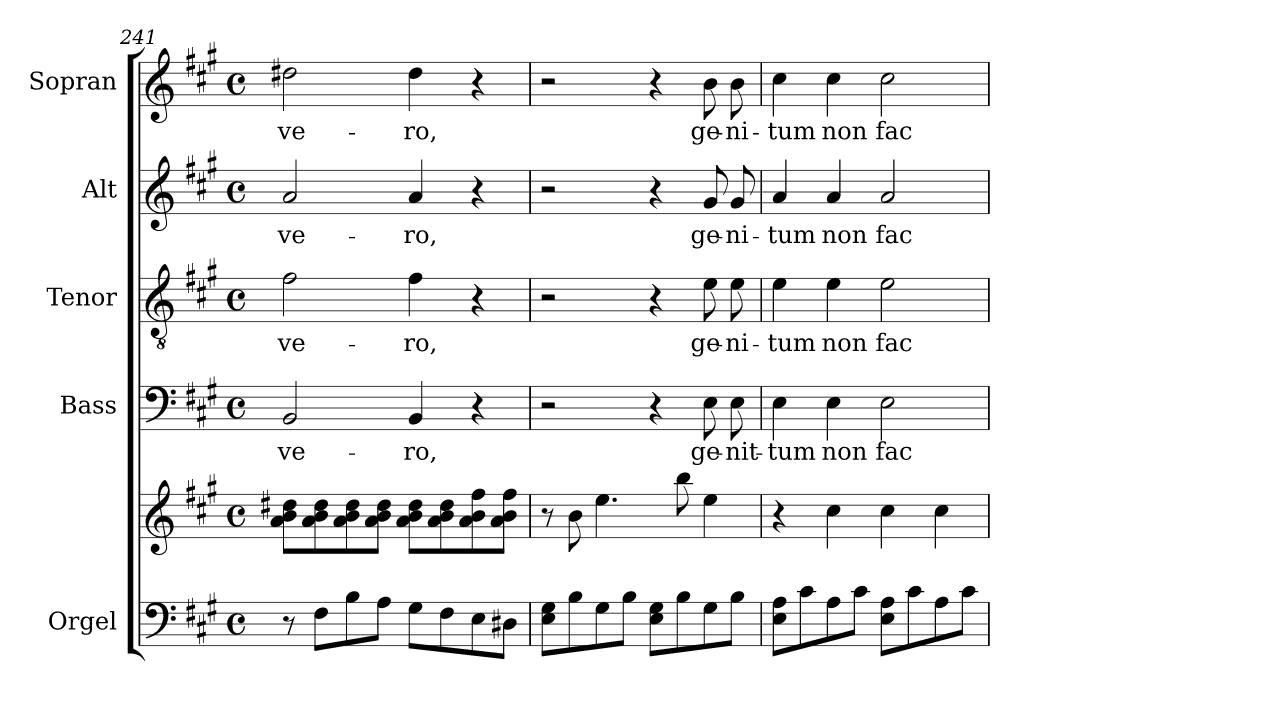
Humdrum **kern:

**kern	**kern	**kern	**text	**kern	**text	**kern	**text	**kern	**text
*part5	*part5	*part4	*part4	*part3	*part3	*part2	*part2	*part1	*part1
*staff6	*staff5	*staff4	*staff4	*staff3	*staff3	*staff2	*staff2	*staff1	*staff1
*I"Orgel	*	*I"Bass	*	*I"Tenor	*	*I"Alt	*	*I"Sopran	*
*I'Org.	*	*I'B.	*	*I'T.	*	*I'A.	*	*I'S.	*
*clefF4	*clefG2	*clefF4	*	*clefGv2	*	*clefG2	*	*clefG2	*
*k[f#c#g#]	*k[f#c#g#]	*k[f#c#g#]	*	*k[f#c#g#]	*	*k[f#c#g#]	*	*k[f#c#g#]	*
*A:	*A:	*A:	*	*A:	*	*A:	*	*A:	*
*M4/4	*M4/4	*M4/4	*	*M4/4	*	*M4/4	*	*M4/4	*
*met(c)	*met(c)	*met(c)	*	*met(c)	*	*met(c)	*	*met(c)	*
=241	=241	=241	=241	=241	=241	=241	=241	=241	=241
!	!	!	!LO:LY:b	!	!LO:LY:b	!	!LO:LY:b	!	!LO:LY:b
8r	8a\ 8b\ 8dd#X\L	2BB/	ve-	2f#\	ve-	2a/	ve-	2dd#X\	ve-
8F#\L	8a\ 8b\ 8dd#\	.	.	.	.	.	.	.	.
8B\	8a\ 8b\ 8dd#\	.	.	.	.	.	.	.	.
8A\J	8a\ 8b\ 8dd#\J	.	.	.	.	.	.	.	.
!	!	!	!LO:LY:b	!	!LO:LY:b	!	!LO:LY:b	!	!LO:LY:b
8G#\L	8a\ 8b\ 8dd#\L	4BB/	-ro,	4f#\	-ro,	4a/	-ro,	4dd#\	-ro,
8F#\	8a\ 8b\ 8dd#\	.	.	.	.	.	.	.	.
8E\	8a\ 8b\ 8ff#\	4r	.	4r	.	4r	.	4r	.
8D#X\J	8a\ 8b\ 8ff#\J	.	.	.	.	.	.	.	.
=242	=242	=242	=242	=242	=242	=242	=242	=242	=242
8E\ 8G#\L	8r	2r	.	2r	.	2r	.	2r	.
8B\	8b\	.	.	.	.	.	.	.	.
8G#\	4.ee\	.	.	.	.	.	.	.	.
8B\J	.	.	.	.	.	.	.	.	.
8E\ 8G#\L	.	4r	.	4r	.	4r	.	4r	.
8B\	8bb\	.	.	.	.	.	.	.	.
!	!	!	!LO:LY:b	!	!LO:LY:b	!	!LO:LY:b	!	!LO:LY:b
8G#\	4ee\	8E\	ge-	8e\	ge-	8g#/	ge-	8b\	ge-
!	!	!	!LO:LY:b	!	!LO:LY:b	!	!LO:LY:b	!	!LO:LY:b
8B\J	.	8E\	-nit-	8e\	-ni-	8g#/	-ni-	8b\	-ni-
=243	=243	=243	=243	=243	=243	=243	=243	=243	=243
!	!	!	!LO:LY:b	!	!LO:LY:b	!	!LO:LY:b	!	!LO:LY:b
8E\ 8A\L	4r	4E\	-tum	4e\	-tum	4a/	-tum	4cc#\	-tum
8c#\	.	.	.	.	.	.	.	.	.
!	!	!	!LO:LY:b	!	!LO:LY:b	!	!LO:LY:b	!	!LO:LY:b
8A\	4cc#\	4E\	non	4e\	non	4a/	non	4cc#\	non
8c#\J	.	.	.	.	.	.	.	.	.
!	!	!	!LO:LY:b	!	!LO:LY:b	!	!LO:LY:b	!	!LO:LY:b
8E\ 8A\L	4cc#\	2E\	fac-	2e\	fac-	2a/	fac-	2cc#\	fac-
8c#\	.	.	.	.	.	.	.	.	.
8A\	4cc#\	.	.	.	.	.	.	.	.
8c#\J	.	.	.	.	.	.	.	.	.
=	=	=	=	=	=	=	=	=	=
*-	*-	*-	*-	*-	*-	*-	*-	*-	*-
